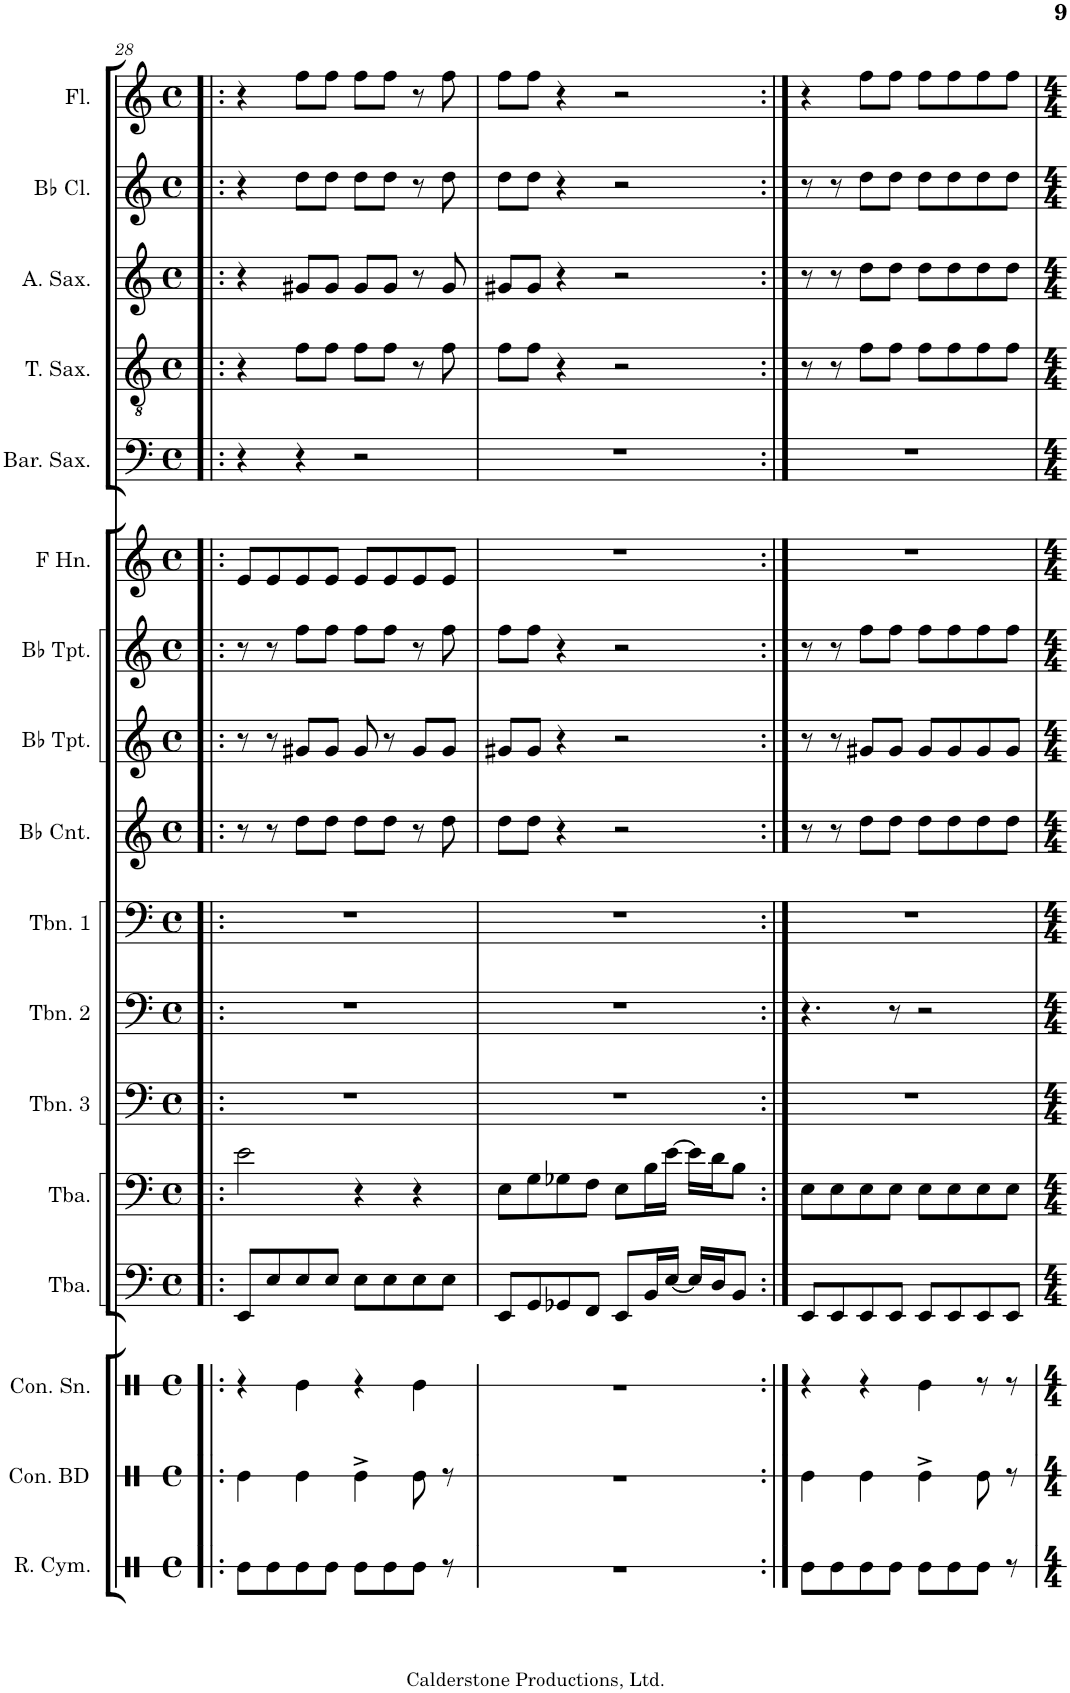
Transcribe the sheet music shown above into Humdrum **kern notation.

**kern	**kern	**kern	**kern	**kern	**kern	**kern	**kern	**kern	**kern	**kern	**kern	**kern	**kern	**kern	**kern	**kern
*part17	*part16	*part15	*part14	*part13	*part12	*part11	*part10	*part9	*part8	*part7	*part6	*part5	*part4	*part3	*part2	*part1
*staff17	*staff16	*staff15	*staff14	*staff13	*staff12	*staff11	*staff10	*staff9	*staff8	*staff7	*staff6	*staff5	*staff4	*staff3	*staff2	*staff1
*I"Ride Cymbal	*I"Concert Bass Drum	*I"Concert Snare Drum	*I"Tuba -2	*I"Tuba-1	*I"Trombone 3	*I"Trombone 2	*I"Trombone 1	*I"Bb Cornet	*I"Bb Trumpet	*I"Bb Trumpet	*I"Horn in F	*I"Baritone Saxophone	*I"Tenor Saxophone	*I"Alto Saxophone	*I"Bb Clarinet	*I"Flute
*I'R. Cym.	*I'Con. BD	*I'Con. Sn.	*I'Tba.	*I'Tba.	*I'Tbn. 3	*I'Tbn. 2	*I'Tbn. 1	*I'Bb Cnt.	*I'Bb Tpt.	*I'Bb Tpt.	*	*I'Bar. Sax.	*I'T. Sax.	*I'A. Sax.	*I'Bb Cl.	*I'Fl.
!!LO:PB:g=z
*clefX	*clefX	*clefX	*clefF4	*clefF4	*clefF4	*clefF4	*clefF4	*clefG2	*clefG2	*clefG2	*clefG2	*clefF4	*clefGv2	*clefG2	*clefG2	*clefG2
*	*	*	*	*	*	*	*	*ITrd1c2	*ITrd1c2	*ITrd1c2	*ITrd4c7	*ITrd12c21	*ITrd8c14	*ITrd5c9	*ITrd1c2	*ITrd4c7
*k[]	*k[]	*k[]	*k[]	*k[]	*k[]	*k[]	*k[]	*k[]	*k[]	*k[]	*k[]	*k[]	*k[]	*k[]	*k[]	*k[]
*M4/4	*M4/4	*M4/4	*M4/4	*M4/4	*M4/4	*M4/4	*M4/4	*M4/4	*M4/4	*M4/4	*M4/4	*M4/4	*M4/4	*M4/4	*M4/4	*M4/4
*met(c)	*met(c)	*met(c)	*met(c)	*met(c)	*met(c)	*met(c)	*met(c)	*met(c)	*met(c)	*met(c)	*met(c)	*met(c)	*met(c)	*met(c)	*met(c)	*met(c)
=28!|:	=28!|:	=28!|:	=28!|:	=28!|:	=28!|:	=28!|:	=28!|:	=28!|:	=28!|:	=28!|:	=28!|:	=28!|:	=28!|:	=28!|:	=28!|:	=28!|:
8Re\L	4Re\	4r	8EE/L	2e\	1r	1r	1r	8r	8r	8r	8e/L	4r	4r	4r	4r	4r
8Re\	.	.	8E/	.	.	.	.	8r	8r	8r	8e/	.	.	.	.	.
8Re\	4Re\	4Re\	8E/	.	.	.	.	8dd\L	8g#X/L	8ff\L	8e/	4r	8f\L	8g#X/L	8dd\L	8ff\L
8Re\J	.	.	8E/J	.	.	.	.	8dd\J	8g#/J	8ff\J	8e/J	.	8f\J	8g#/J	8dd\J	8ff\J
8Re\L	4Re^\	4r	8E\L	4r	.	.	.	8dd\L	8g#/	8ff\L	8e/L	2r	8f\L	8g#/L	8dd\L	8ff\L
8Re\	.	.	8E\	.	.	.	.	8dd\J	8r	8ff\J	8e/	.	8f\J	8g#/J	8dd\J	8ff\J
8Re\J	8Re\	4Re\	8E\	4r	.	.	.	8r	8g#/L	8r	8e/	.	8r	8r	8r	8r
8r	8r	.	8E\J	.	.	.	.	8dd\	8g#/J	8ff\	8e/J	.	8f\	8g#/	8dd\	8ff\
=29	=29	=29	=29	=29	=29	=29	=29	=29	=29	=29	=29	=29	=29	=29	=29	=29
1r	1r	1r	8EE/L	8E\L	1r	1r	1r	8dd\L	8g#X/L	8ff\L	1r	1r	8f\L	8g#X/L	8dd\L	8ff\L
.	.	.	8GG/	8G\	.	.	.	8dd\J	8g#/J	8ff\J	.	.	8f\J	8g#/J	8dd\J	8ff\J
.	.	.	8GG-X/	8G-X\	.	.	.	4r	4r	4r	.	.	4r	4r	4r	4r
.	.	.	8FF/J	8F\J	.	.	.	.	.	.	.	.	.	.	.	.
.	.	.	8EE/L	8E\L	.	.	.	2r	2r	2r	.	.	2r	2r	2r	2r
.	.	.	16BB/L	16B\L	.	.	.	.	.	.	.	.	.	.	.	.
.	.	.	[16E/JJ	[16e\JJ	.	.	.	.	.	.	.	.	.	.	.	.
.	.	.	16E/LL]	16e\LL]	.	.	.	.	.	.	.	.	.	.	.	.
.	.	.	16D/J	16d\J	.	.	.	.	.	.	.	.	.	.	.	.
.	.	.	8BB/J	8B\J	.	.	.	.	.	.	.	.	.	.	.	.
=30:|!	=30:|!	=30:|!	=30:|!	=30:|!	=30:|!	=30:|!	=30:|!	=30:|!	=30:|!	=30:|!	=30:|!	=30:|!	=30:|!	=30:|!	=30:|!	=30:|!
8Re\L	4Re\	4r	8EE/L	8E\L	1r	4.r	1r	8r	8r	8r	1r	1r	8r	8r	8r	4r
8Re\	.	.	8EE/	8E\	.	.	.	8r	8r	8r	.	.	8r	8r	8r	.
8Re\	4Re\	4r	8EE/	8E\	.	.	.	8dd\L	8g#X/L	8ff\L	.	.	8f\L	8dd\L	8dd\L	8ff\L
8Re\J	.	.	8EE/J	8E\J	.	8r	.	8dd\J	8g#/J	8ff\J	.	.	8f\J	8dd\J	8dd\J	8ff\J
8Re\L	4Re^\	4Re\	8EE/L	8E\L	.	2r	.	8dd\L	8g#/L	8ff\L	.	.	8f\L	8dd\L	8dd\L	8ff\L
8Re\	.	.	8EE/	8E\	.	.	.	8dd\	8g#/	8ff\	.	.	8f\	8dd\	8dd\	8ff\
8Re\J	8Re\	8r	8EE/	8E\	.	.	.	8dd\	8g#/	8ff\	.	.	8f\	8dd\	8dd\	8ff\
8r	8r	8r	8EE/J	8E\J	.	.	.	8dd\J	8g#/J	8ff\J	.	.	8f\J	8dd\J	8dd\J	8ff\J
=	=	=	=	=	=	=	=	=	=	=	=	=	=	=	=	=
*-	*-	*-	*-	*-	*-	*-	*-	*-	*-	*-	*-	*-	*-	*-	*-	*-
